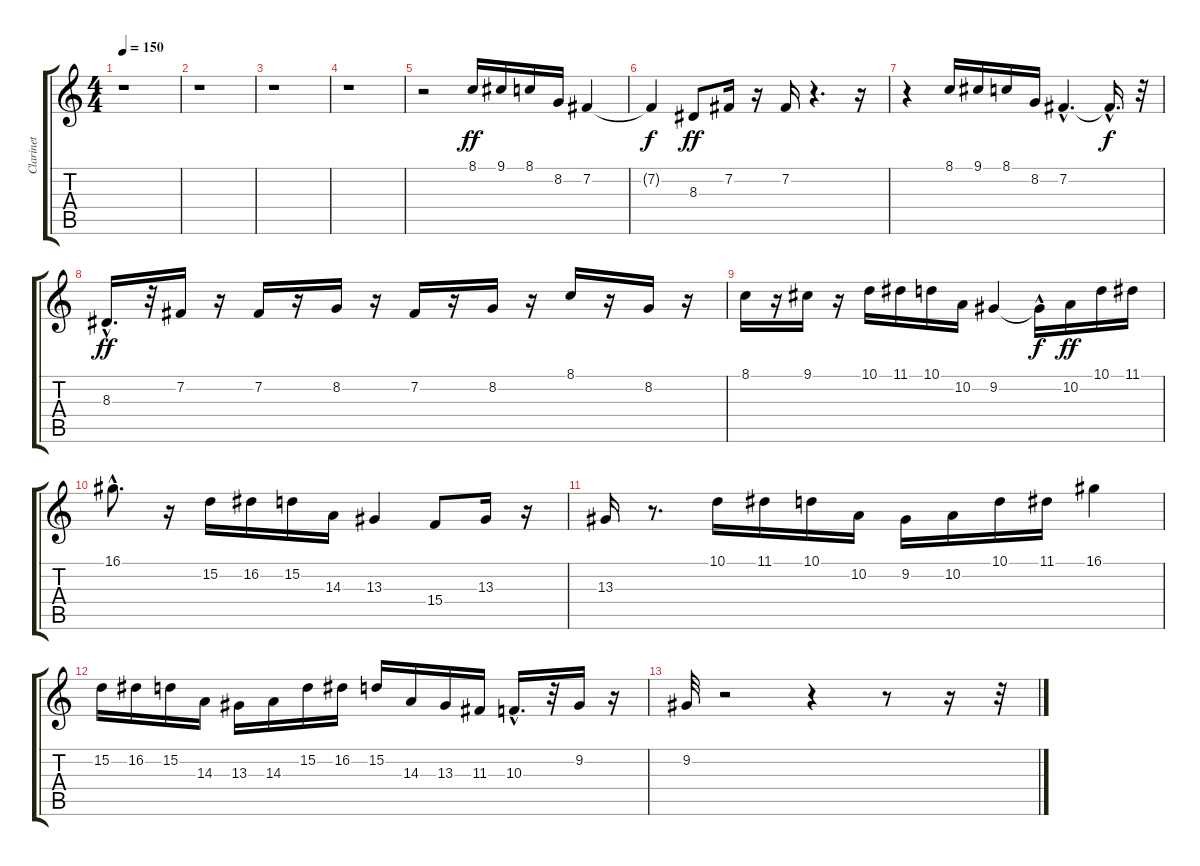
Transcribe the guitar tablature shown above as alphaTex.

\track ("Clarinet" "Clarinet") {instrument clarinet}
\staff {score tabs}
\tuning (E4 B3 G3 D3 A2 E2) {hide}
\ts (4 4)
\tempo 150
\clef g2
\ks c
r.1{dy ff instrument clarinet} |
r.1 |
r.1 |
r.1 |
r.2 8.1.16 9.1.16 8.1.16 8.2.16 7.2.4 |
7.2{t}.4{dy f} 8.3.8{dy ff} 7.2.16 r.16 7.2.16 r.4{d} r.16 |
r.4 8.1.16 9.1.16 8.1.16 8.2.16 7.2{hac}.4{d} 7.2{hac t}.16{d dy f} r.32 |
8.3{hac}.16{d dy ff} r.32 7.2.16 r.16 7.2.16 r.16 8.2.16 r.16 7.2.16 r.16 8.2.16 r.16 8.1.16 r.16 8.2.16 r.16 |
8.1.16 r.16 9.1.16 r.16 10.1.16 11.1.16 10.1.16 10.2.16 9.2.4 9.2{hac t}.16{dy f} 10.2.16{dy ff} 10.1.16 11.1.16 |
16.1{hac}.8{d} r.16 15.2.16 16.2.16 15.2.16 14.3.16 13.3.4 15.4.8 13.3.16 r.16 |
13.3.16 r.8{d} 10.1.16 11.1.16 10.1.16 10.2.16 9.2.16 10.2.16 10.1.16 11.1.16 16.1.4 |
15.2.16 16.2.16 15.2.16 14.3.16 13.3.16 14.3.16 15.2.16 16.2.16 15.2.16 14.3.16 13.3.16 11.3.16 10.3{hac}.16{d} r.32 9.2.16 r.16 |
9.2.32 r.2 r.4 r.8 r.16 r.32
